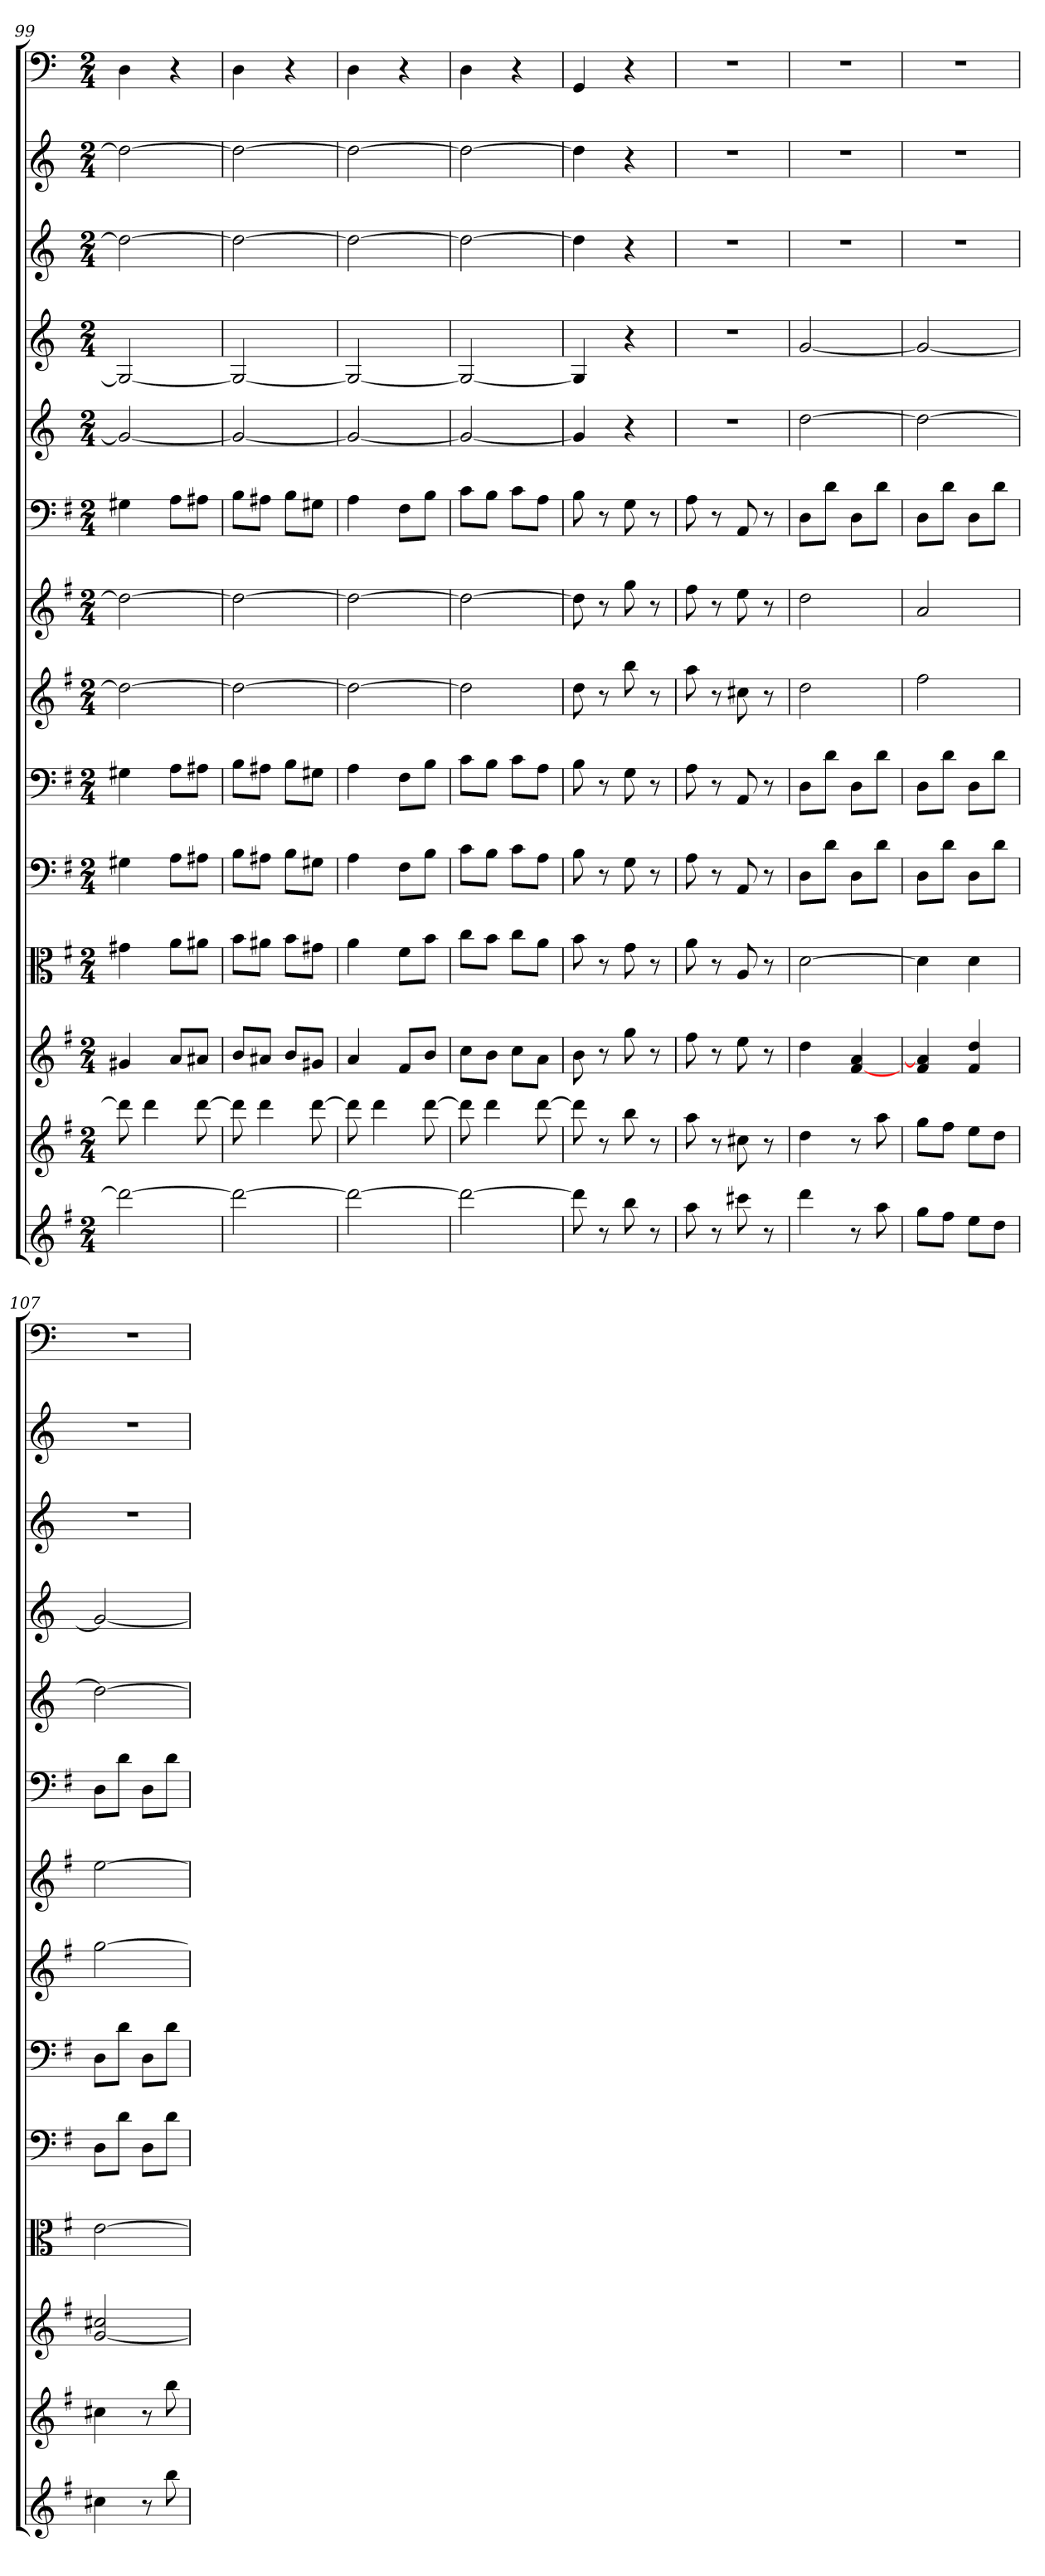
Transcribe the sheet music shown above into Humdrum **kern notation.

**kern	**kern	**kern	**kern	**kern	**kern	**kern	**kern	**kern	**kern	**kern	**kern	**kern	**kern
*part14	*part13	*part12	*part11	*part10	*part9	*part8	*part7	*part6	*part5	*part4	*part3	*part2	*part1
*staff14	*staff13	*staff12	*staff11	*staff10	*staff9	*staff8	*staff7	*staff6	*staff5	*staff4	*staff3	*staff2	*staff1
*	*	*	*clefC3	*clefF4	*clefF4	*	*	*clefF4	*	*	*	*	*clefF4
*k[f#]	*k[f#]	*k[f#]	*k[f#]	*k[f#]	*k[f#]	*k[f#]	*k[f#]	*k[f#]	*k[]	*k[]	*k[]	*k[]	*k[]
*M2/4	*M2/4	*M2/4	*M2/4	*M2/4	*M2/4	*M2/4	*M2/4	*M2/4	*M2/4	*M2/4	*M2/4	*M2/4	*M2/4
=99	=99	=99	=99	=99	=99	=99	=99	=99	=99	=99	=99	=99	=99
2ddd_	8ddd]	4g#X	4g#X	4G#X	4G#X	2dd_	2dd_	4G#X	2g_	2G_	2dd_	2dd_	4D
.	4ddd	.	.	.	.	.	.	.	.	.	.	.	.
.	.	8aL	8a\L	8A\L	8A\L	.	.	8A\L	.	.	.	.	4r
.	[8ddd	8a#XJ	8a#X\J	8A#X\J	8A#X\J	.	.	8A#X\J	.	.	.	.	.
=100	=100	=100	=100	=100	=100	=100	=100	=100	=100	=100	=100	=100	=100
2ddd_	8ddd]	8bL	8b\L	8B\L	8B\L	2dd_	2dd_	8B\L	2g_	2G_	2dd_	2dd_	4D
.	4ddd	8a#XJ	8a#X\J	8A#X\J	8A#X\J	.	.	8A#X\J	.	.	.	.	.
.	.	8bL	8b\L	8B\L	8B\L	.	.	8B\L	.	.	.	.	4r
.	[8ddd	8g#XJ	8g#X\J	8G#X\J	8G#X\J	.	.	8G#X\J	.	.	.	.	.
=101	=101	=101	=101	=101	=101	=101	=101	=101	=101	=101	=101	=101	=101
2ddd_	8ddd]	4a	4a	4A	4A	2dd_	2dd_	4A	2g_	2G_	2dd_	2dd_	4D
.	4ddd	.	.	.	.	.	.	.	.	.	.	.	.
.	.	8f#L	8f#\L	8F#\L	8F#\L	.	.	8F#\L	.	.	.	.	4r
.	[8ddd	8bJ	8b\J	8B\J	8B\J	.	.	8B\J	.	.	.	.	.
=102	=102	=102	=102	=102	=102	=102	=102	=102	=102	=102	=102	=102	=102
2ddd_	8ddd]	8ccL	8cc\L	8c\L	8c\L	2dd]	2dd_	8c\L	2g_	2G_	2dd_	2dd_	4D
.	4ddd	8bJ	8b\J	8B\J	8B\J	.	.	8B\J	.	.	.	.	.
.	.	8ccL	8cc\L	8c\L	8c\L	.	.	8c\L	.	.	.	.	4r
.	[8ddd	8aJ	8a\J	8A\J	8A\J	.	.	8A\J	.	.	.	.	.
=103	=103	=103	=103	=103	=103	=103	=103	=103	=103	=103	=103	=103	=103
8ddd]	8ddd]	8b	8b	8B	8B	8dd	8dd]	8B	4g]	4G]	4dd]	4dd]	4GG
8r	8r	8r	8r	8r	8r	8r	8r	8r	.	.	.	.	.
8bb	8bb	8gg	8g	8G	8G	8bb	8gg	8G	4r	4r	4r	4r	4r
8r	8r	8r	8r	8r	8r	8r	8r	8r	.	.	.	.	.
=104	=104	=104	=104	=104	=104	=104	=104	=104	=104	=104	=104	=104	=104
8aa	8aa	8ff#	8a	8A	8A	8aa	8ff#	8A	2r	2r	2r	2r	2r
8r	8r	8r	8r	8r	8r	8r	8r	8r	.	.	.	.	.
8ccc#X	8cc#X	8ee	8A	8AA	8AA	8cc#X	8ee	8AA	.	.	.	.	.
8r	8r	8r	8r	8r	8r	8r	8r	8r	.	.	.	.	.
=105	=105	=105	=105	=105	=105	=105	=105	=105	=105	=105	=105	=105	=105
4ddd	4dd	4dd	[2d	8D\L	8D\L	2dd	2dd	8D\L	[2dd	[2g	2r	2r	2r
.	.	.	.	8d\J	8d\J	.	.	8d\J	.	.	.	.	.
8r	8r	[4f# 4a	.	8D\L	8D\L	.	.	8D\L	.	.	.	.	.
8aa	8aa	.	.	8d\J	8d\J	.	.	8d\J	.	.	.	.	.
=106	=106	=106	=106	=106	=106	=106	=106	=106	=106	=106	=106	=106	=106
8ggL	8ggL	4f# 4a]	4d]	8D\L	8D\L	2ff#	2a	8D\L	2dd_	2g_	2r	2r	2r
8ff#J	8ff#J	.	.	8d\J	8d\J	.	.	8d\J	.	.	.	.	.
8eeL	8eeL	4f# 4dd	4d	8D\L	8D\L	.	.	8D\L	.	.	.	.	.
8ddJ	8ddJ	.	.	8d\J	8d\J	.	.	8d\J	.	.	.	.	.
=107	=107	=107	=107	=107	=107	=107	=107	=107	=107	=107	=107	=107	=107
4cc#X	4cc#X	[2g 2cc#X	[2e	8D\L	8D\L	[2gg	[2ee	8D\L	2dd_	2g_	2r	2r	2r
.	.	.	.	8d\J	8d\J	.	.	8d\J	.	.	.	.	.
8r	8r	.	.	8D\L	8D\L	.	.	8D\L	.	.	.	.	.
8bb	8bb	.	.	8d\J	8d\J	.	.	8d\J	.	.	.	.	.
=	=	=	=	=	=	=	=	=	=	=	=	=	=
*-	*-	*-	*-	*-	*-	*-	*-	*-	*-	*-	*-	*-	*-
